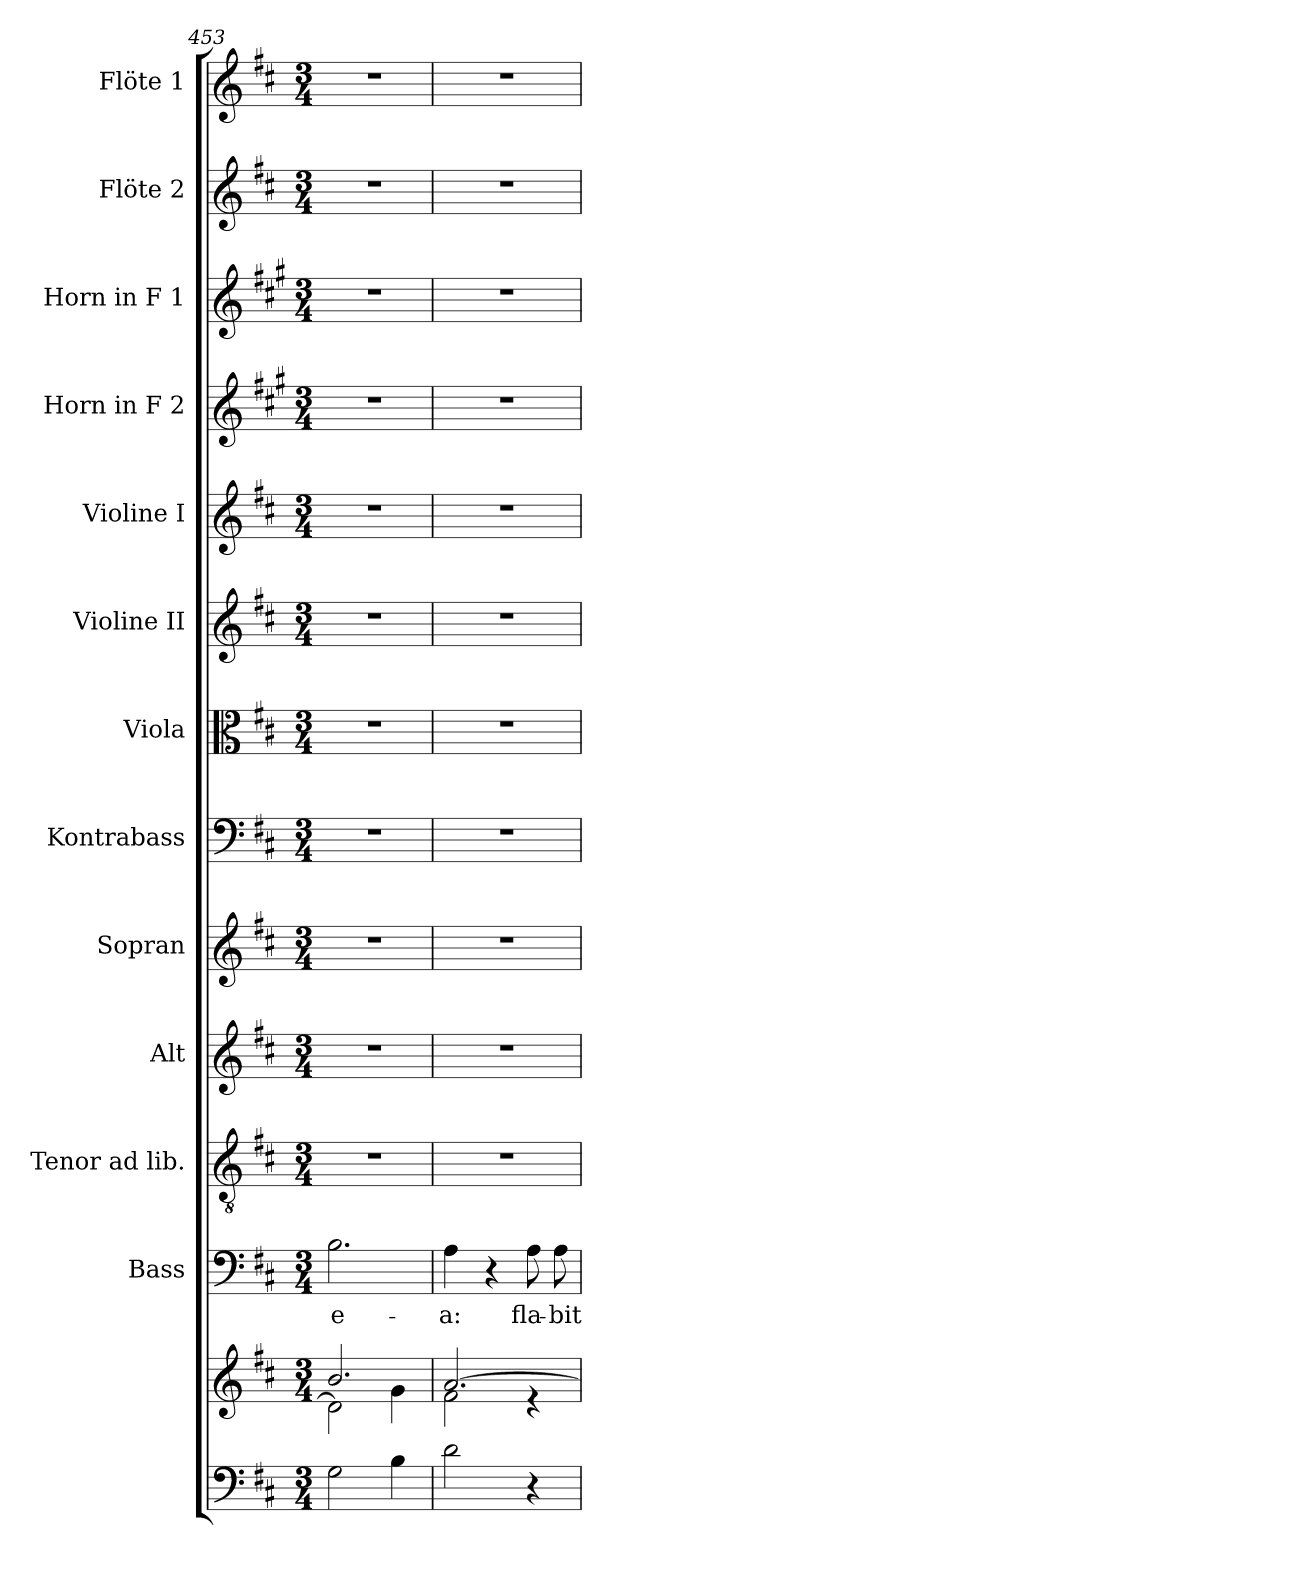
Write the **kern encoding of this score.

**kern	**kern	**kern	**text	**kern	**kern	**kern	**kern	**kern	**kern	**kern	**kern	**kern	**kern	**kern
*part13	*part13	*part12	*part12	*part11	*part10	*part9	*part8	*part7	*part6	*part5	*part4	*part3	*part2	*part1
*staff14	*staff13	*staff12	*staff12	*staff11	*staff10	*staff9	*staff8	*staff7	*staff6	*staff5	*staff4	*staff3	*staff2	*staff1
*	*	*I"Bass	*	*I"Tenor ad lib.	*I"Alt	*I"Sopran	*I"Kontrabass	*I"Viola	*I"Violine II	*I"Violine I	*I"Horn in F 2	*I"Horn in F 1	*I"Flöte 2	*I"Flöte 1
*	*	*I'B.	*	*I'T.	*I'A.	*I'S.	*I'Kb.	*I'Vla.	*I'Vl. II	*I'Vl. I	*	*	*I'Fl. 2	*I'Fl. 1
!!LO:PB:g=z
*clefF4	*clefG2	*clefF4	*	*clefGv2	*clefG2	*clefG2	*clefF4	*clefC3	*clefG2	*clefG2	*clefG2	*clefG2	*clefG2	*clefG2
*	*	*	*	*	*	*	*ITrd7c12	*	*	*	*ITrd4c7	*ITrd4c7	*	*
*k[f#c#]	*k[f#c#]	*k[f#c#]	*	*k[f#c#]	*k[f#c#]	*k[f#c#]	*k[f#c#]	*k[f#c#]	*k[f#c#]	*k[f#c#]	*k[f#c#]	*k[f#c#]	*k[f#c#]	*k[f#c#]
*D:	*D:	*D:	*	*D:	*D:	*D:	*D:	*D:	*D:	*D:	*D:	*D:	*D:	*D:
*M3/4	*M3/4	*M3/4	*	*M3/4	*M3/4	*M3/4	*M3/4	*M3/4	*M3/4	*M3/4	*M3/4	*M3/4	*M3/4	*M3/4
=453	=453	=453	=453	=453	=453	=453	=453	=453	=453	=453	=453	=453	=453	=453
*	*^	*	*	*	*	*	*	*	*	*	*	*	*	*
!	!	!	!	!LO:LY:b	!	!	!	!	!	!	!	!	!	!	!
2G\	2.b/	2d\]	2.B\	e-	2.r	2.r	2.r	2.r	2.r	2.r	2.r	2.r	2.r	2.r	2.r
4B\	.	4g\	.	.	.	.	.	.	.	.	.	.	.	.	.
=454	=454	=454	=454	=454	=454	=454	=454	=454	=454	=454	=454	=454	=454	=454	=454
!	!	!	!	!LO:LY:b	!	!	!	!	!	!	!	!	!	!	!
2d\	[>2.a/	2f#\	4A\	-a:	2.r	2.r	2.r	2.r	2.r	2.r	2.r	2.r	2.r	2.r	2.r
.	.	.	4r	.	.	.	.	.	.	.	.	.	.	.	.
!	!	!	!	!LO:LY:b	!	!	!	!	!	!	!	!	!	!	!
4r	.	4rd	8A\	fla-	.	.	.	.	.	.	.	.	.	.	.
!	!	!	!	!LO:LY:b	!	!	!	!	!	!	!	!	!	!	!
.	.	.	8A\	-bit	.	.	.	.	.	.	.	.	.	.	.
*	*v	*v	*	*	*	*	*	*	*	*	*	*	*	*	*
=	=	=	=	=	=	=	=	=	=	=	=	=	=	=
*-	*-	*-	*-	*-	*-	*-	*-	*-	*-	*-	*-	*-	*-	*-
